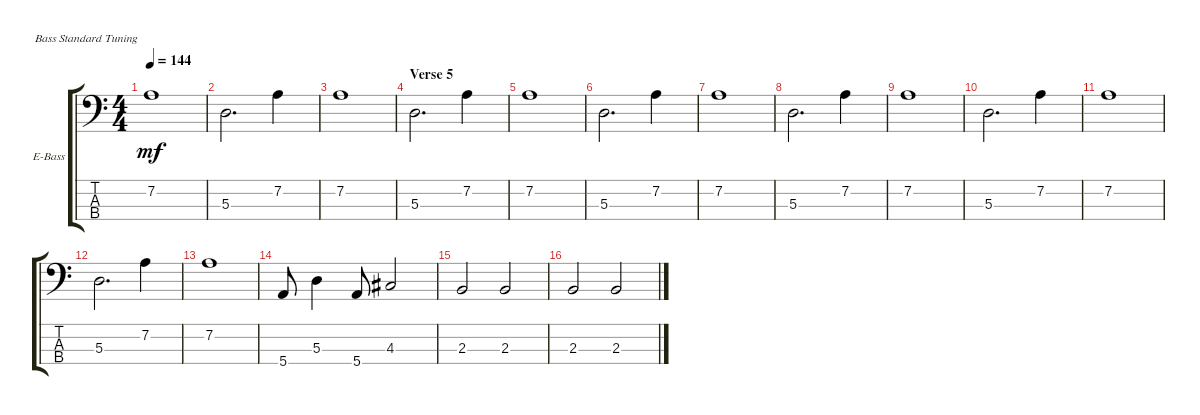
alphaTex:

\bracketExtendMode groupsimilarinstruments
\firstSystemTrackNameOrientation horizontal
\otherSystemsTrackNameOrientation horizontal
\track ("Bass (Waters)" "E-Bass") {multiBarRest instrument electricbassfinger}
\staff {score tabs}
\tuning (G2 D2 A1 E1)
\ts (4 4)
\tempo 144
\clef f4
\ks c
7.2.1{dy mf} |
5.3.2{d} 7.2.4 |
7.2.1 |
\section ("" "Verse 5")
5.3.2{d} 7.2.4 |
7.2.1 |
5.3.2{d} 7.2.4 |
7.2.1 |
5.3.2{d} 7.2.4 |
7.2.1 |
5.3.2{d} 7.2.4 |
7.2.1 |
5.3.2{d} 7.2.4 |
7.2.1 |
5.4.8 5.3.4 5.4.8 4.3.2 |
2.3.2 2.3.2 |
2.3.2 2.3.2
